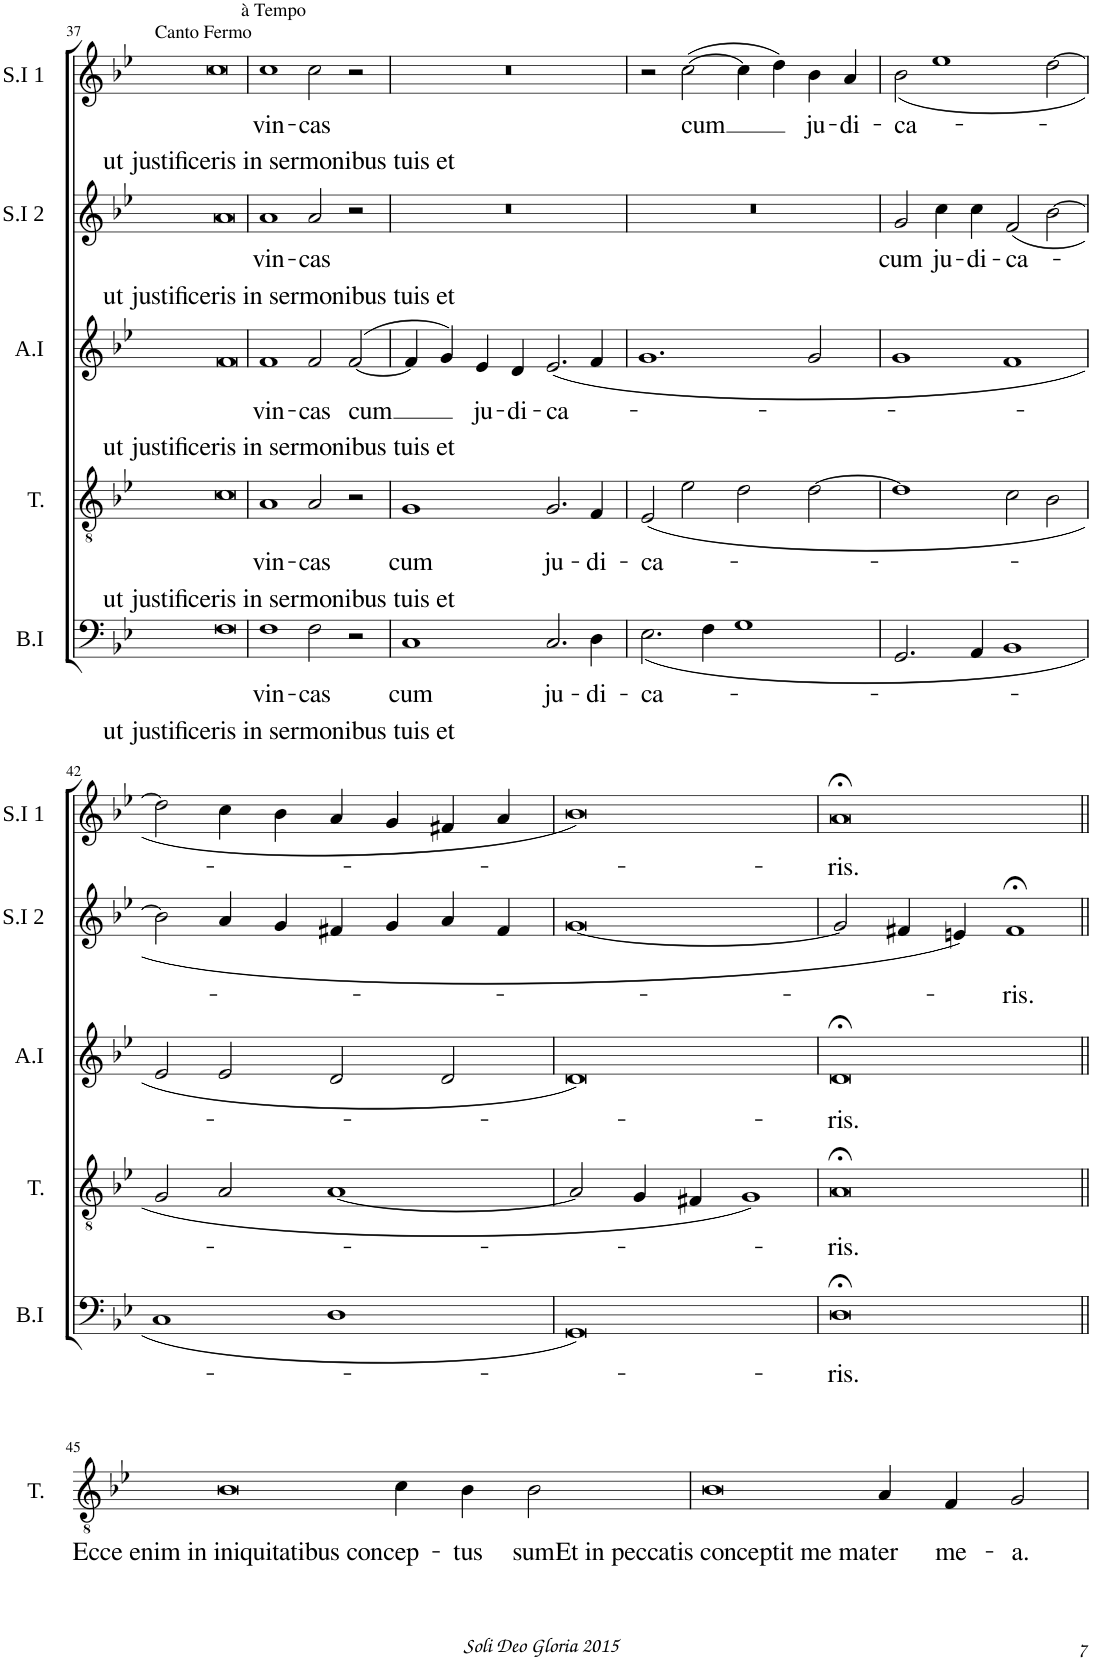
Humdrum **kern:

**kern	**text	**kern	**text	**kern	**text	**kern	**text	**kern	**text
*part5	*part5	*part4	*part4	*part3	*part3	*part2	*part2	*part1	*part1
*staff5	*staff5	*staff4	*staff4	*staff3	*staff3	*staff2	*staff2	*staff1	*staff1
*I"Bass I	*	*I"Tenor	*	*I"Alto I	*	*I"Soprano I 2	*	*I"Soprano I 1	*
*I'B.I	*	*I'T.	*	*I'A.I	*	*I'S.I 2	*	*I'S.I 1	*
!!LO:PB:g=z
*clefF4	*	*clefGv2	*	*clefG2	*	*clefG2	*	*clefG2	*
*k[b-e-]	*	*k[b-e-]	*	*k[b-e-]	*	*k[b-e-]	*	*k[b-e-]	*
*M4/2	*	*M4/2	*	*M4/2	*	*M4/2	*	*M4/2	*
=37	=37	=37	=37	=37	=37	=37	=37	=37	=37
!	!	!	!	!	!	!	!	!LO:TX:b:t=ut justificeris in sermonibus tuis et	!
!	!	!	!	!	!	!	!	!LO:TX:a:t=Canto Fermo	!
!	!	!	!	!	!	!LO:TX:b:t=ut justificeris in sermonibus tuis et	!	!	!
!	!	!	!	!LO:TX:b:t=ut justificeris in sermonibus tuis et	!	!	!	!	!
!	!	!LO:TX:b:t=ut justificeris in sermonibus tuis et	!	!	!	!	!	!	!
!LO:TX:b:t=ut justificeris in sermonibus tuis et	!	!	!	!	!	!	!	!	!
0F	.	0c	.	0f	.	0a	.	0cc	.
=38	=38	=38	=38	=38	=38	=38	=38	=38	=38
!	!	!	!	!	!	!	!	!LO:TX:a:t=à Tempo	!
!	!LO:LY:b	!	!LO:LY:b	!	!LO:LY:b	!	!LO:LY:b	!	!LO:LY:b
1F	vin-	1A	vin-	1f	vin-	1a	vin-	1cc	vin-
!	!LO:LY:b	!	!LO:LY:b	!	!LO:LY:b	!	!LO:LY:b	!	!LO:LY:b
2F\	-cas	2A/	-cas	2f/	-cas	2a/	-cas	2cc\	-cas
!	!	!	!	!	!LO:LY:b	!	!	!	!
2r	.	2r	.	(>[2f/	cum	2r	.	2r	.
=39	=39	=39	=39	=39	=39	=39	=39	=39	=39
!	!LO:LY:b	!	!LO:LY:b	!	!	!	!	!	!
1C	cum	1G	cum	4f/]	.	0r	.	0r	.
.	.	.	.	4g/)	.	.	.	.	.
!	!	!	!	!	!LO:LY:b	!	!	!	!
.	.	.	.	4e-/	ju-	.	.	.	.
!	!	!	!	!	!LO:LY:b	!	!	!	!
.	.	.	.	4d/	-di-	.	.	.	.
!	!LO:LY:b	!	!LO:LY:b	!	!LO:LY:b	!	!	!	!
2.C/	ju-	2.G/	ju-	(<2.e-/	-ca-	.	.	.	.
!	!LO:LY:b	!	!LO:LY:b	!	!	!	!	!	!
4D\	-di-	4F/	-di-	4f/	.	.	.	.	.
=40	=40	=40	=40	=40	=40	=40	=40	=40	=40
!	!LO:LY:b	!	!LO:LY:b	!	!	!	!	!	!
(<2.E-\	-ca-	(<2E-/	-ca-	1.g	.	0r	.	2r	.
!	!	!	!	!	!	!	!	!	!LO:LY:b
.	.	2e-\	.	.	.	.	.	([2cc\	cum
4F\	.	.	.	.	.	.	.	.	.
1G	.	2d\	.	.	.	.	.	4cc\]	.
.	.	.	.	.	.	.	.	4dd\)	.
!	!	!	!	!	!	!	!	!	!LO:LY:b
.	.	[2d\	.	2g/	.	.	.	4b-\	ju-
!	!	!	!	!	!	!	!	!	!LO:LY:b
.	.	.	.	.	.	.	.	4a/	-di-
=41	=41	=41	=41	=41	=41	=41	=41	=41	=41
!	!	!	!	!	!	!	!LO:LY:b	!	!LO:LY:b
2.GG/	.	1d]	.	1g	.	2g/	cum	(<2b-\	-ca-
!	!	!	!	!	!	!	!LO:LY:b	!	!
.	.	.	.	.	.	4cc\	ju-	1ee-	.
!	!	!	!	!	!	!	!LO:LY:b	!	!
4AA/	.	.	.	.	.	4cc\	-di-	.	.
!	!	!	!	!	!	!	!LO:LY:b	!	!
1BB-	.	2c\	.	1f	.	(<2f/	-ca-	.	.
.	.	2B-\	.	.	.	[2b-\	.	[2dd\	.
!!LO:LB:g=z
=42	=42	=42	=42	=42	=42	=42	=42	=42	=42
1C	.	2G/	.	2e-/	.	2b-\]	.	2dd\]	.
.	.	2A/	.	2e-/	.	4a/	.	4cc\	.
.	.	.	.	.	.	4g/	.	4b-\	.
1D	.	[1A	.	2d/	.	4f#X/	.	4a/	.
.	.	.	.	.	.	4g/	.	4g/	.
.	.	.	.	2d/	.	4a/	.	4f#X/	.
.	.	.	.	.	.	4f#/	.	4a/	.
=43	=43	=43	=43	=43	=43	=43	=43	=43	=43
0GG)	.	2A/]	.	0d)	.	[0g	.	0b-)	.
.	.	4G/	.	.	.	.	.	.	.
.	.	4F#X/	.	.	.	.	.	.	.
.	.	1G)	.	.	.	.	.	.	.
=44	=44	=44	=44	=44	=44	=44	=44	=44	=44
!	!LO:LY:b	!	!LO:LY:b	!	!LO:LY:b	!	!	!	!LO:LY:b
0D;<	-ris.	0A;<	-ris.	0d;<	-ris.	2g/]	.	0a;<	-ris.
.	.	.	.	.	.	4f#X/	.	.	.
.	.	.	.	.	.	4en/)	.	.	.
!	!	!	!	!	!	!	!LO:LY:b	!	!
.	.	.	.	.	.	1f#;<	-ris.	.	.
!!LO:LB:g=z
=45||	=45||	=45||	=45||	=45||	=45||	=45||	=45||	=45||	=45||
!	!	!	!LO:LY:b	!	!	!	!	!	!
0r	.	0B-	Ecce enim in iniquitatibus con-	0r	.	0r	.	0r	.
!	!	!	!LO:LY:b	!	!	!	!	!	!
1ryy	.	4c\	-cep-	1ryy	.	1ryy	.	1ryy	.
!	!	!	!LO:LY:b	!	!	!	!	!	!
.	.	4B-\	-tus	.	.	.	.	.	.
!	!	!	!LO:LY:b	!	!	!	!	!	!
.	.	2B-\	sum	.	.	.	.	.	.
=46	=46	=46	=46	=46	=46	=46	=46	=46	=46
!	!	!	!LO:LY:b	!	!	!	!	!	!
0r	.	0B-	Et in peccatis conceptit me ma-	0r	.	0r	.	0r	.
!	!	!	!LO:LY:b	!	!	!	!	!	!
1ryy	.	4A/	-ter	1ryy	.	1ryy	.	1ryy	.
!	!	!	!LO:LY:b	!	!	!	!	!	!
.	.	4F/	me-	.	.	.	.	.	.
!	!	!	!LO:LY:b	!	!	!	!	!	!
.	.	2G/	-a.	.	.	.	.	.	.
=	=	=	=	=	=	=	=	=	=
*-	*-	*-	*-	*-	*-	*-	*-	*-	*-
